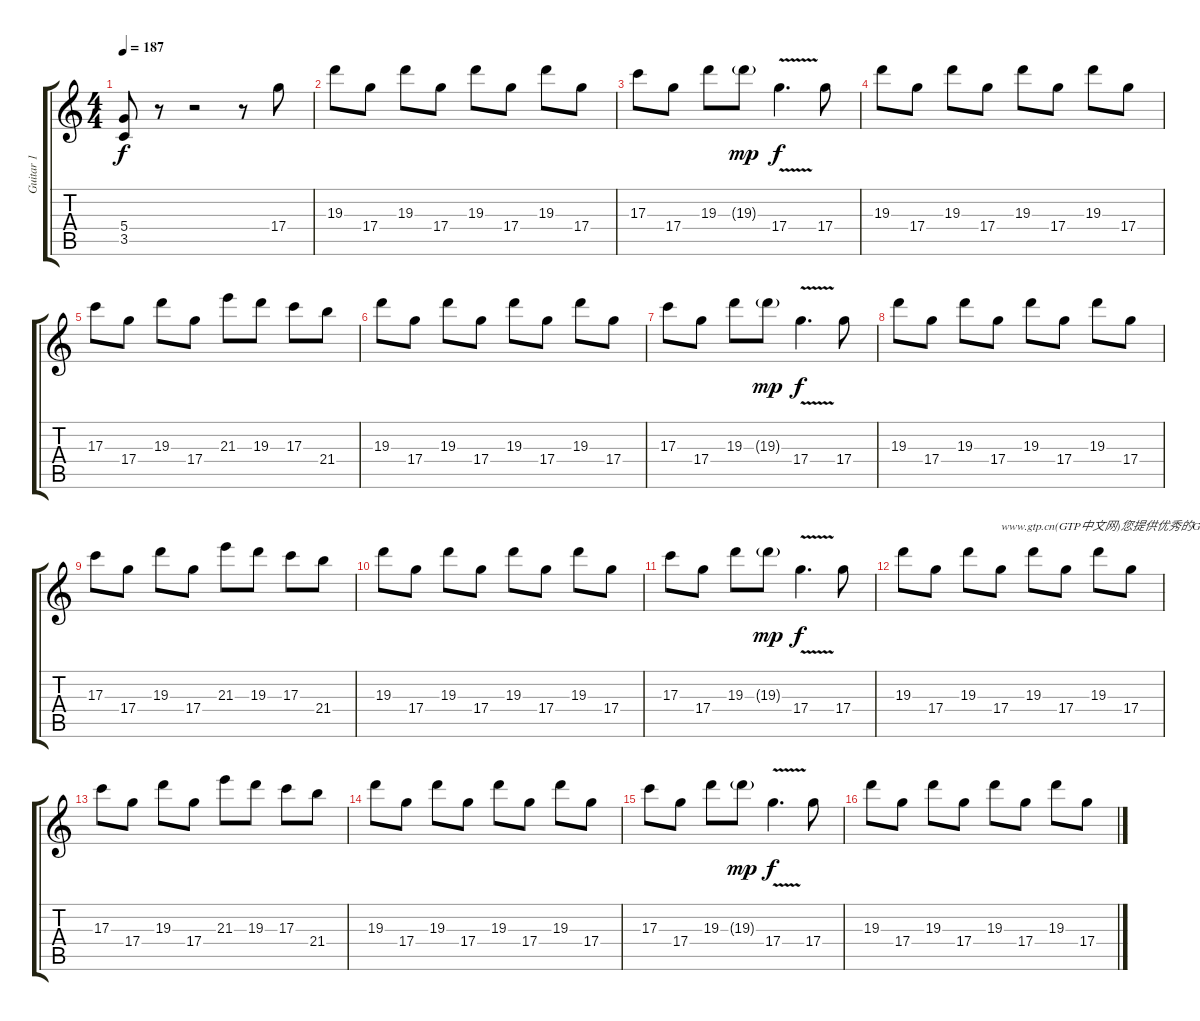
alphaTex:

\track ("Guitar 1" "Guitar 1") {instrument distortionguitar}
\staff {score tabs}
\tuning (E4 B3 G3 D3 A2 E2) {hide}
\ts (4 4)
\tempo 187
\clef g2
\ks c
(5.4 3.5).8{dy f} r.8 r.2 r.8 17.4.8{volume 15} |
19.3.8 17.4.8 19.3.8 17.4.8 19.3.8 17.4.8 19.3.8 17.4.8 |
17.3.8 17.4.8 19.3.8 19.3{g}.8{dy mp} 17.4{v}.4{d dy f} 17.4.8 |
19.3.8 17.4.8 19.3.8 17.4.8 19.3.8 17.4.8 19.3.8 17.4.8 |
17.3.8 17.4.8 19.3.8 17.4.8 21.3.8 19.3.8 17.3.8 21.4.8 |
19.3.8 17.4.8 19.3.8 17.4.8 19.3.8 17.4.8 19.3.8 17.4.8 |
17.3.8 17.4.8 19.3.8 19.3{g}.8{dy mp} 17.4{v}.4{d dy f} 17.4.8 |
19.3.8 17.4.8 19.3.8 17.4.8 19.3.8 17.4.8 19.3.8 17.4.8 |
17.3.8 17.4.8 19.3.8 17.4.8 21.3.8 19.3.8 17.3.8 21.4.8 |
19.3.8 17.4.8 19.3.8 17.4.8 19.3.8 17.4.8 19.3.8 17.4.8 |
17.3.8 17.4.8 19.3.8 19.3{g}.8{dy mp} 17.4{v}.4{d dy f} 17.4.8 |
19.3.8 17.4.8 19.3.8 17.4.8{txt "www.gtp.cn(GTP中文网)您提供优秀的GTP"} 19.3.8 17.4.8 19.3.8 17.4.8 |
17.3.8 17.4.8 19.3.8 17.4.8 21.3.8 19.3.8 17.3.8 21.4.8 |
19.3.8 17.4.8 19.3.8 17.4.8 19.3.8 17.4.8 19.3.8 17.4.8 |
17.3.8 17.4.8 19.3.8 19.3{g}.8{dy mp} 17.4{v}.4{d dy f} 17.4.8 |
19.3.8 17.4.8 19.3.8 17.4.8 19.3.8 17.4.8 19.3.8 17.4.8
